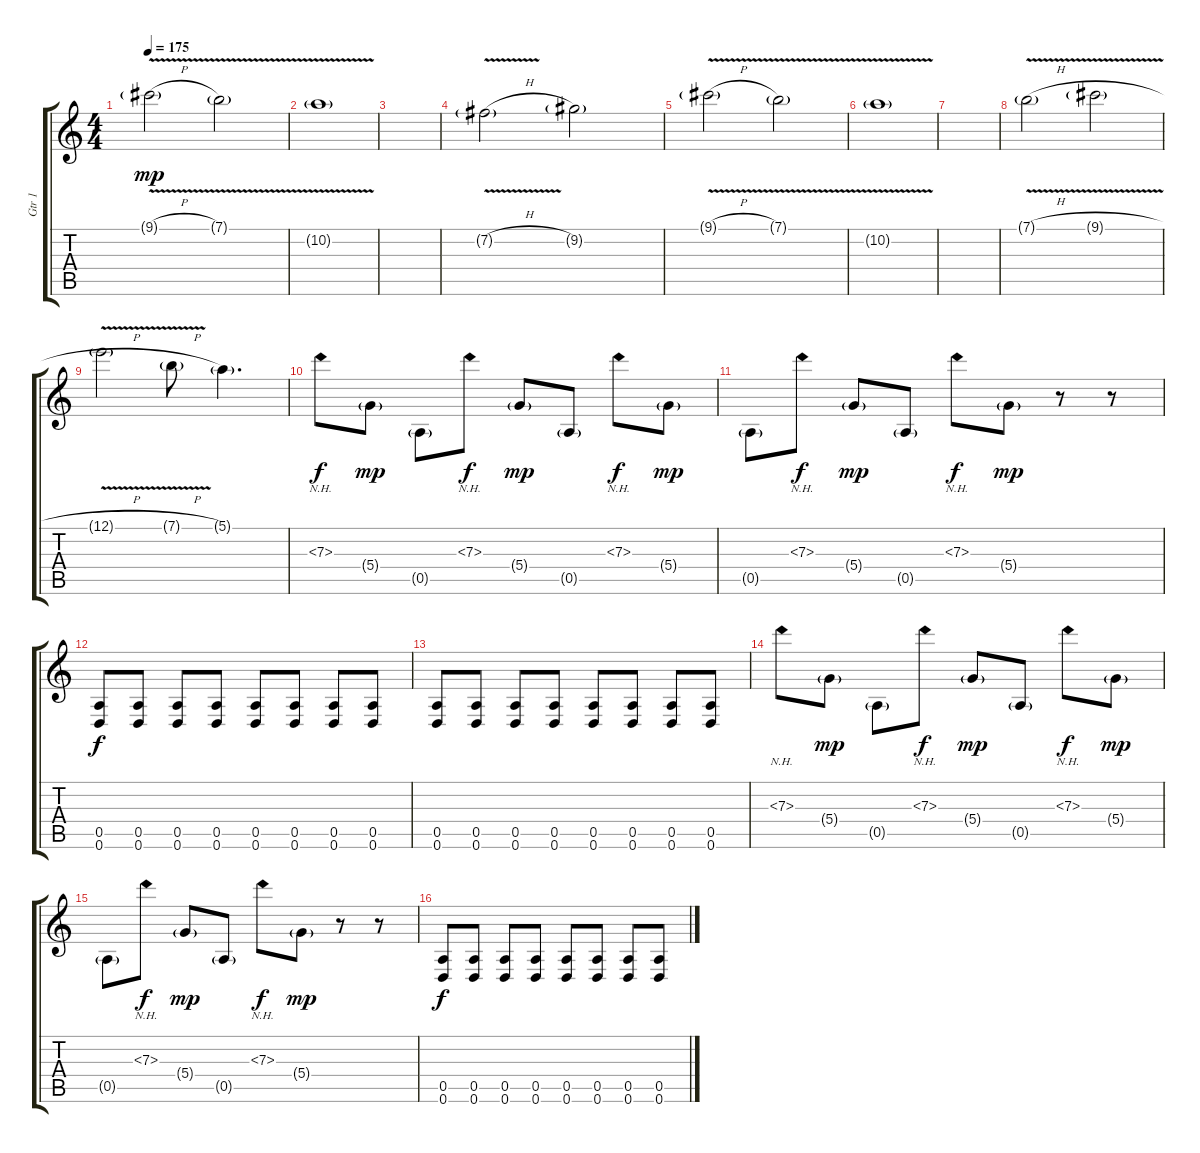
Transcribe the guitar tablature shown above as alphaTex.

\track ("Gtr 1" "Gtr 1") {instrument distortionguitar}
\staff {score tabs}
\tuning (E4 B3 G3 D3 A2 D2) {hide}
\ts (4 4)
\tempo 175
\clef g2
\ks c
9.1{v h g}.2{dy mp} 7.1{v g}.2 |
10.2{v g}.1 |
|
7.2{v h g}.2 9.2{g}.2 |
9.1{v h g}.2 7.1{v g}.2 |
10.2{v g}.1 |
|
7.1{v h g}.2 9.1{v h g}.2 |
12.1{v h g}.2 7.1{v h g}.8 5.1{g}.4{d} |
7.3{nh}.8{dy f} 5.4{g}.8{dy mp} 0.5{g}.8 7.3{nh}.8{dy f} 5.4{g}.8{dy mp} 0.5{g}.8 7.3{nh}.8{dy f} 5.4{g}.8{dy mp} |
0.5{g}.8 7.3{nh}.8{dy f} 5.4{g}.8{dy mp} 0.5{g}.8 7.3{nh}.8{dy f} 5.4{g}.8{dy mp} r.8 r.8 |
(0.5 0.6).8{dy f} (0.5 0.6).8 (0.5 0.6).8 (0.5 0.6).8 (0.5 0.6).8 (0.5 0.6).8 (0.5 0.6).8 (0.5 0.6).8 |
(0.5 0.6).8 (0.5 0.6).8 (0.5 0.6).8 (0.5 0.6).8 (0.5 0.6).8 (0.5 0.6).8 (0.5 0.6).8 (0.5 0.6).8 |
7.3{nh}.8 5.4{g}.8{dy mp} 0.5{g}.8 7.3{nh}.8{dy f} 5.4{g}.8{dy mp} 0.5{g}.8 7.3{nh}.8{dy f} 5.4{g}.8{dy mp} |
0.5{g}.8 7.3{nh}.8{dy f} 5.4{g}.8{dy mp} 0.5{g}.8 7.3{nh}.8{dy f} 5.4{g}.8{dy mp} r.8 r.8 |
(0.5 0.6).8{dy f} (0.5 0.6).8 (0.5 0.6).8 (0.5 0.6).8 (0.5 0.6).8 (0.5 0.6).8 (0.5 0.6).8 (0.5 0.6).8
